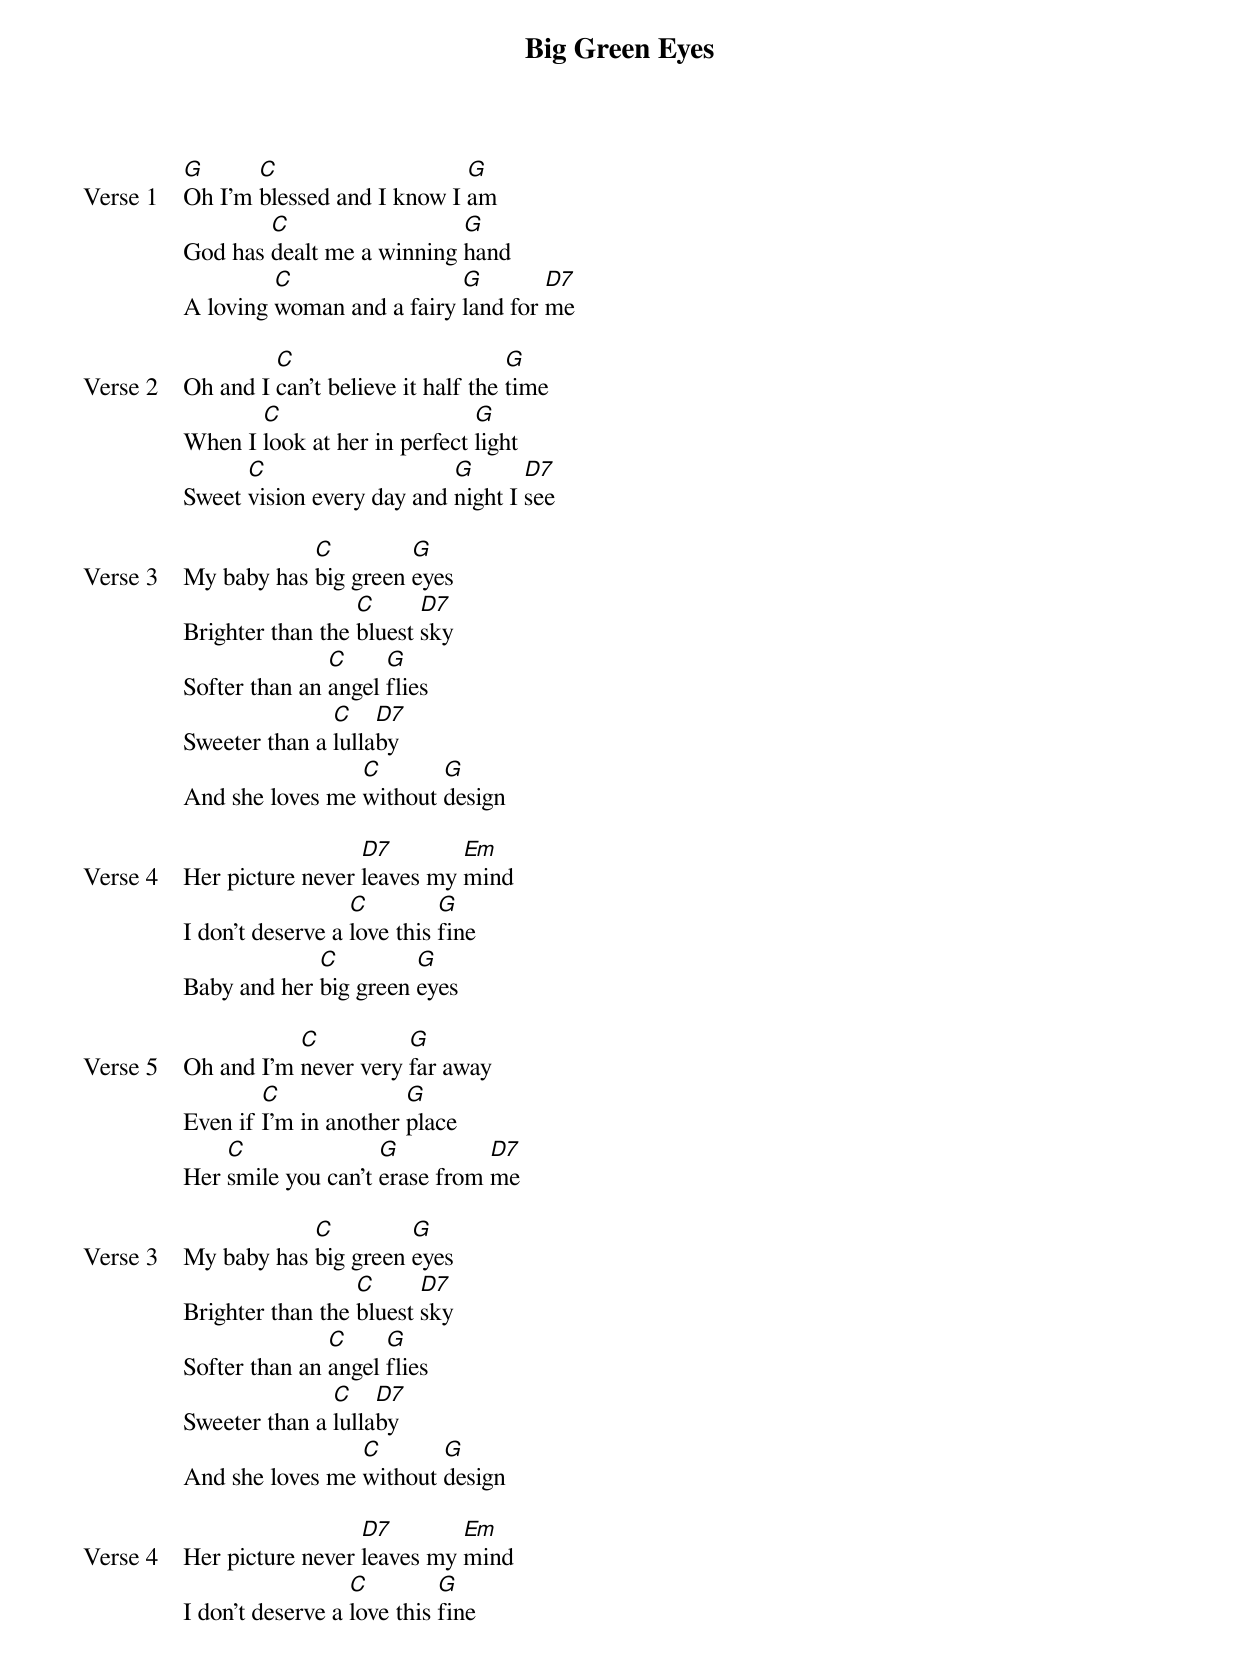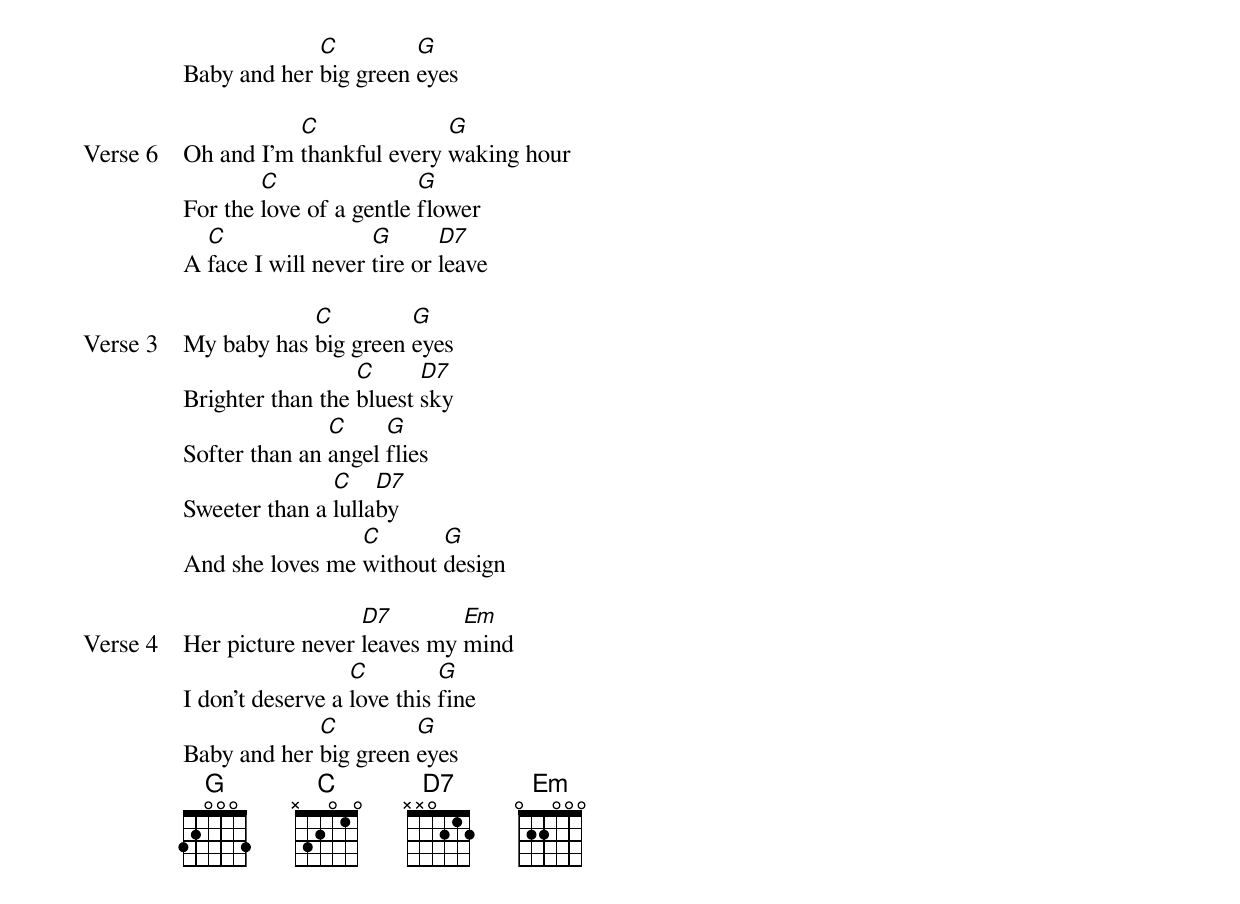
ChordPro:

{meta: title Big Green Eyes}
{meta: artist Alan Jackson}
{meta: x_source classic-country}
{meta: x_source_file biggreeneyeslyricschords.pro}
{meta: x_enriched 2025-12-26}

{start_of_verse: Verse 1}
[G]Oh I'm [C]blessed and I know I [G]am
God has [C]dealt me a winning [G]hand
A loving [C]woman and a fairy [G]land for [D7]me
{end_of_verse}

{start_of_verse: Verse 2}
Oh and I [C]can't believe it half the [G]time
When I [C]look at her in perfect [G]light
Sweet [C]vision every day and [G]night I [D7]see
{end_of_verse}

{start_of_verse: Verse 3}
My baby has [C]big green [G]eyes
Brighter than the [C]bluest [D7]sky
Softer than an [C]angel [G]flies
Sweeter than a [C]lulla[D7]by
And she loves me [C]without [G]design
{end_of_verse}

{start_of_verse: Verse 4}
Her picture never [D7]leaves my [Em]mind
I don't deserve a [C]love this [G]fine
Baby and her [C]big green [G]eyes
{end_of_verse}

{start_of_verse: Verse 5}
Oh and I'm [C]never very [G]far away
Even if [C]I'm in another [G]place
Her [C]smile you can't [G]erase from [D7]me
{end_of_verse}

{start_of_verse: Verse 3}
My baby has [C]big green [G]eyes
Brighter than the [C]bluest [D7]sky
Softer than an [C]angel [G]flies
Sweeter than a [C]lulla[D7]by
And she loves me [C]without [G]design
{end_of_verse}

{start_of_verse: Verse 4}
Her picture never [D7]leaves my [Em]mind
I don't deserve a [C]love this [G]fine
Baby and her [C]big green [G]eyes
{end_of_verse}

{start_of_verse: Verse 6}
Oh and I'm [C]thankful every [G]waking hour
For the [C]love of a gentle [G]flower
A [C]face I will never [G]tire or [D7]leave
{end_of_verse}

{start_of_verse: Verse 3}
My baby has [C]big green [G]eyes
Brighter than the [C]bluest [D7]sky
Softer than an [C]angel [G]flies
Sweeter than a [C]lulla[D7]by
And she loves me [C]without [G]design
{end_of_verse}

{start_of_verse: Verse 4}
Her picture never [D7]leaves my [Em]mind
I don't deserve a [C]love this [G]fine
Baby and her [C]big green [G]eyes
{end_of_verse}
